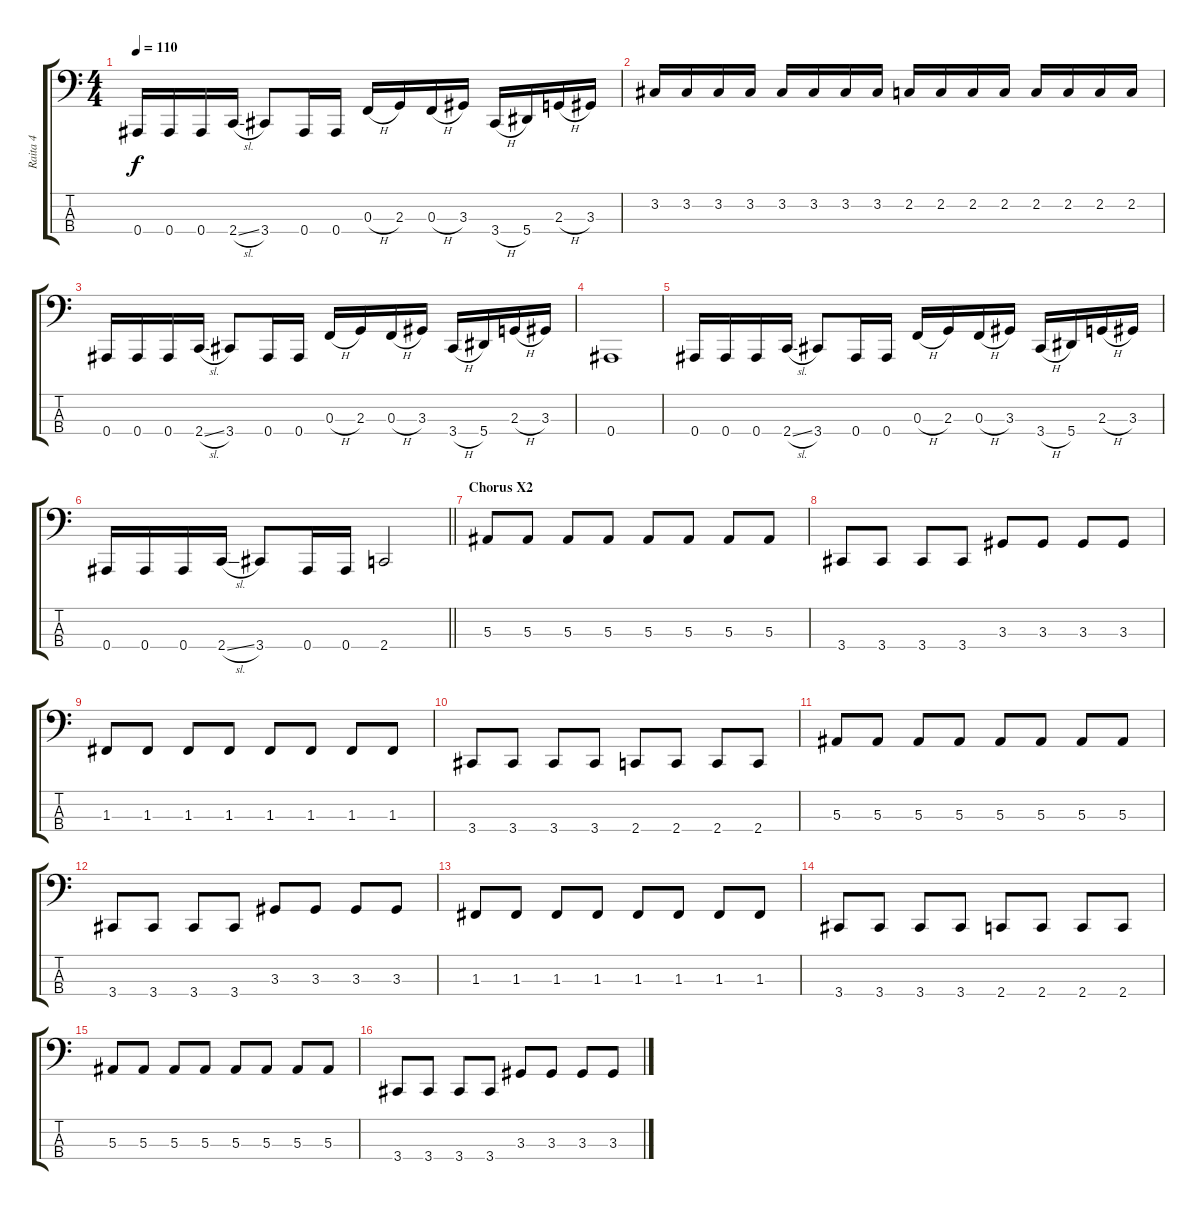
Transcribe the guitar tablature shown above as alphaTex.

\track ("Raita 4" "Raita 4") {instrument slapbass1}
\staff {score tabs}
\tuning (Eb2 Bb1 F1 Bb0) {hide}
\ts (4 4)
\tempo 110
\clef f4
\ks c
0.4.16{dy f} 0.4.16 0.4.16 2.4{sl}.16 3.4.8 0.4.16 0.4.16 0.3{h}.16 2.3.16 0.3{h}.16 3.3.16 3.4{h}.16 5.4.16 2.3{h}.16 3.3.16 |
3.2.16 3.2.16 3.2.16 3.2.16 3.2.16 3.2.16 3.2.16 3.2.16 2.2.16 2.2.16 2.2.16 2.2.16 2.2.16 2.2.16 2.2.16 2.2.16 |
0.4.16 0.4.16 0.4.16 2.4{sl}.16 3.4.8 0.4.16 0.4.16 0.3{h}.16 2.3.16 0.3{h}.16 3.3.16 3.4{h}.16 5.4.16 2.3{h}.16 3.3.16 |
0.4.1 |
0.4.16 0.4.16 0.4.16 2.4{sl}.16 3.4.8 0.4.16 0.4.16 0.3{h}.16 2.3.16 0.3{h}.16 3.3.16 3.4{h}.16 5.4.16 2.3{h}.16 3.3.16 |
\barLineRight lightlight
0.4.16 0.4.16 0.4.16 2.4{sl}.16 3.4.8 0.4.16 0.4.16 2.4.2 |
\section ("" "Chorus X2")
5.3.8 5.3.8 5.3.8 5.3.8 5.3.8 5.3.8 5.3.8 5.3.8 |
3.4.8 3.4.8 3.4.8 3.4.8 3.3.8 3.3.8 3.3.8 3.3.8 |
1.3.8 1.3.8 1.3.8 1.3.8 1.3.8 1.3.8 1.3.8 1.3.8 |
3.4.8 3.4.8 3.4.8 3.4.8 2.4.8 2.4.8 2.4.8 2.4.8 |
5.3.8 5.3.8 5.3.8 5.3.8 5.3.8 5.3.8 5.3.8 5.3.8 |
3.4.8 3.4.8 3.4.8 3.4.8 3.3.8 3.3.8 3.3.8 3.3.8 |
1.3.8 1.3.8 1.3.8 1.3.8 1.3.8 1.3.8 1.3.8 1.3.8 |
3.4.8 3.4.8 3.4.8 3.4.8 2.4.8 2.4.8 2.4.8 2.4.8 |
5.3.8 5.3.8 5.3.8 5.3.8 5.3.8 5.3.8 5.3.8 5.3.8 |
3.4.8 3.4.8 3.4.8 3.4.8 3.3.8 3.3.8 3.3.8 3.3.8
